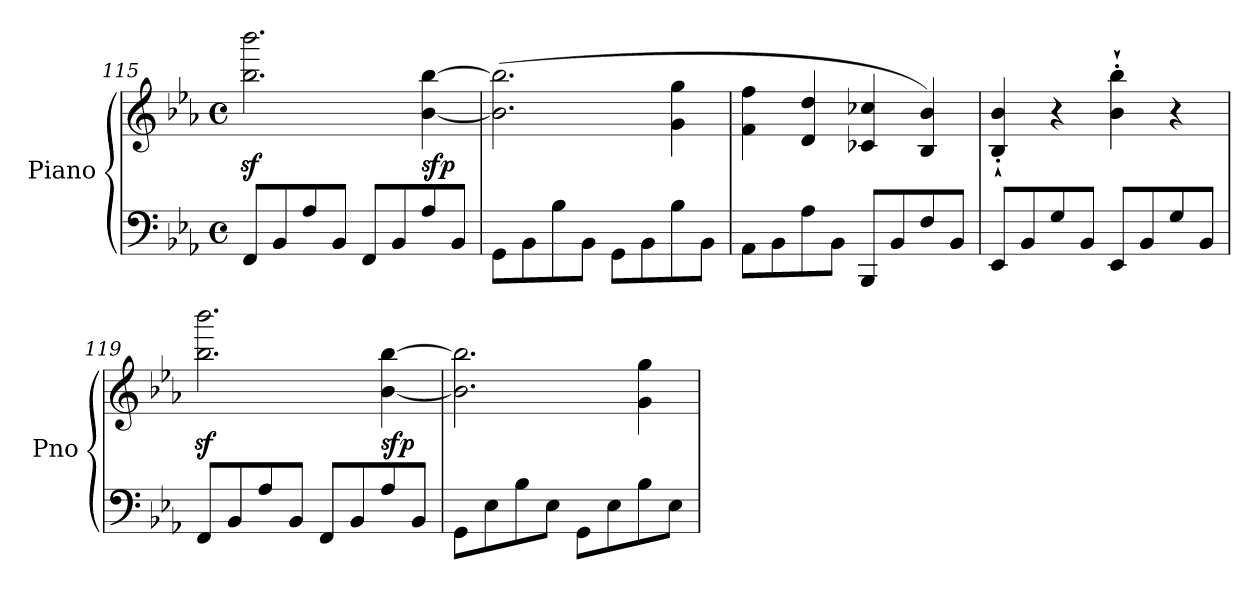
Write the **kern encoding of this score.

**kern	**kern	**dynam
*part1	*part1	*part1
*staff2	*staff1	*staff1/2
*I"Piano	*	*
*I'Pno	*	*
*clefF4	*clefG2	*
*k[b-e-a-]	*k[b-e-a-]	*
*M4/4	*M4/4	*
*met(c)	*met(c)	*
=115	=115	=115
8FF/L	2.bb-\z< 2.bbb-\z<	.
8BB-/	.	.
8A-/	.	.
8BB-/J	.	.
8FF/L	.	.
8BB-/	.	.
!	!	!LO:DY:b
8A-/	[4b-\ [4bb-\	sfp
8BB-/J	.	.
=116	=116	=116
8GG\L	(>2.b-\] 2.bb-\]	.
8BB-\	.	.
8B-\	.	.
8BB-\J	.	.
8GG\L	.	.
8BB-\	.	.
8B-\	4g\ 4gg\	.
8BB-\J	.	.
=117	=117	=117
8AA-\L	4f\ 4ff\	.
8BB-\	.	.
8A-\	4d/ 4dd/	.
8BB-\J	.	.
8BBB-/L	4c-X/ 4cc-X/	.
8BB-/	.	.
8F/	4B-/ 4b-/)	.
8BB-/J	.	.
=118	=118	=118
!	!	!LO:DY:b
8EE-/L	4B-/'` 4b-/'`	other-dynamics
8BB-/	.	.
8G/	4r	.
8BB-/J	.	.
8EE-/L	4b-\'` 4bb-\'`	.
8BB-/	.	.
8G/	4r	.
8BB-/J	.	.
!!LO:PB:g=z
=119	=119	=119
8FF/L	2.bb-\z< 2.bbb-\z<	.
8BB-/	.	.
8A-/	.	.
8BB-/J	.	.
8FF/L	.	.
8BB-/	.	.
!	!	!LO:DY:b
8A-/	[4b-\ [4bb-\	sfp
8BB-/J	.	.
=120	=120	=120
8GG\L	2.b-\] 2.bb-\]	.
8E-\	.	.
8B-\	.	.
8E-\J	.	.
8GG\L	.	.
8E-\	.	.
8B-\	4g\ 4gg\	.
8E-\J	.	.
=	=	=
*-	*-	*-
